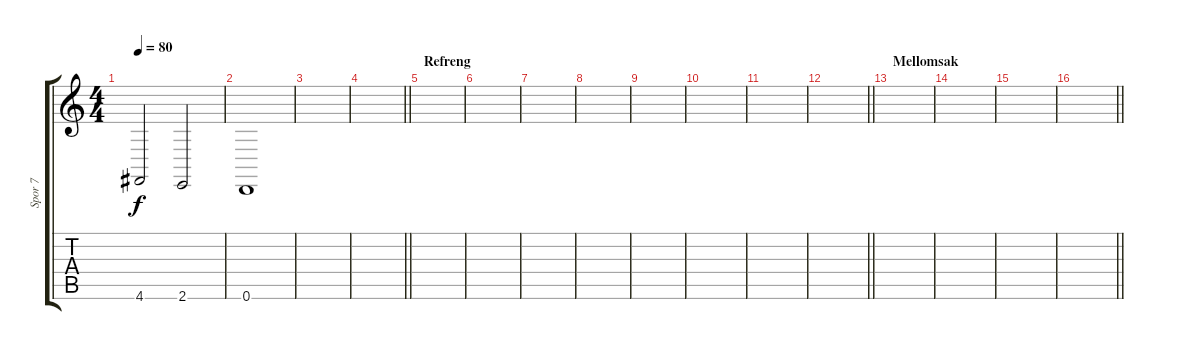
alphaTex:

\track ("Spor 7" "Spor 7") {instrument cello}
\staff {score tabs}
\tuning (E4 B3 G3 D3 A2 D2) {hide}
\ts (4 4)
\tempo 80
\clef g2
\ks c
4.6.2{dy f} 2.6.2 |
0.6.1 |
|
\barLineRight lightlight
|
\section ("" "Refreng")
|
|
|
|
|
|
|
\barLineRight lightlight
|
\section ("" "Mellomsak")
|
|
|
\barLineRight lightlight
